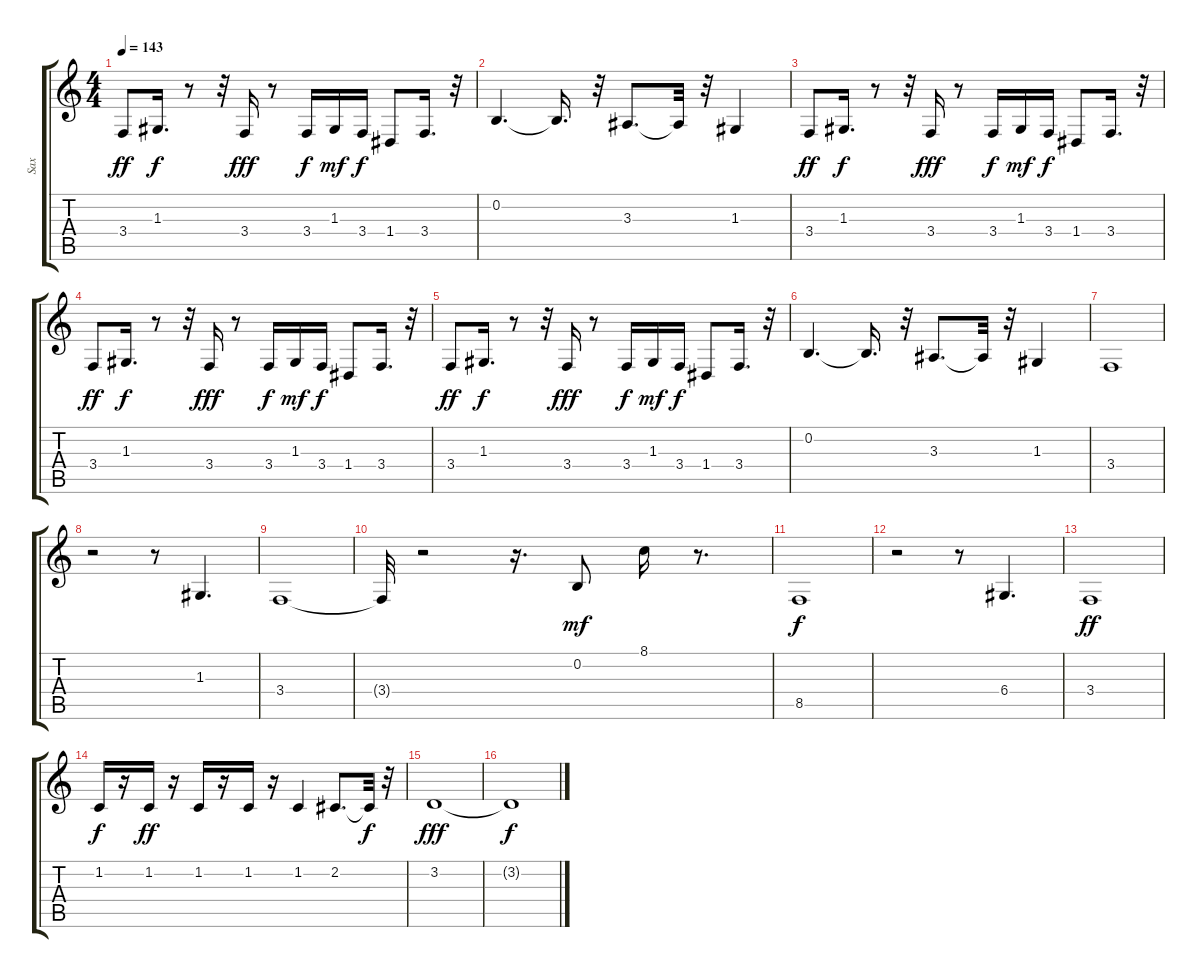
\track ("Sax" "Sax") {instrument baritonesax}
\staff {score tabs}
\tuning (E4 B3 G3 D3 A2 E2) {hide}
\ts (4 4)
\tempo 143
\clef g2
\ks c
3.4.8{dy ff} 1.3.16{d dy f} r.8 r.32 3.4.16{dy fff} r.8 3.4.16{dy f} 1.3.16{dy mf} 3.4.16{dy f} 1.4.8 3.4.16{d} r.32 |
0.2.4{d} 0.2{t}.16{d} r.32 3.3.8{d} 3.3{t}.32 r.32 1.3.4 |
3.4.8{dy ff} 1.3.16{d dy f} r.8 r.32 3.4.16{dy fff} r.8 3.4.16{dy f} 1.3.16{dy mf} 3.4.16{dy f} 1.4.8 3.4.16{d} r.32 |
3.4.8{dy ff} 1.3.16{d dy f} r.8 r.32 3.4.16{dy fff} r.8 3.4.16{dy f} 1.3.16{dy mf} 3.4.16{dy f} 1.4.8 3.4.16{d} r.32 |
3.4.8{dy ff} 1.3.16{d dy f} r.8 r.32 3.4.16{dy fff} r.8 3.4.16{dy f} 1.3.16{dy mf} 3.4.16{dy f} 1.4.8 3.4.16{d} r.32 |
0.2.4{d} 0.2{t}.16{d} r.32 3.3.8{d} 3.3{t}.32 r.32 1.3.4 |
3.4.1 |
r.2 r.8 1.3.4{d} |
3.4.1 |
3.4{t}.32 r.2 r.16{d} 0.2.8{dy mf} 8.1.16 r.8{d} |
8.5.1{dy f} |
r.2 r.8 6.4.4{d} |
3.4.1{dy ff} |
1.2.16{dy f} r.16 1.2.16{dy ff} r.16 1.2.16 r.16 1.2.16 r.16 1.2.4 2.2.8{d} 2.2{t}.32{dy f} r.32 |
3.2.1{dy fff} |
3.2{t}.1{dy f}
